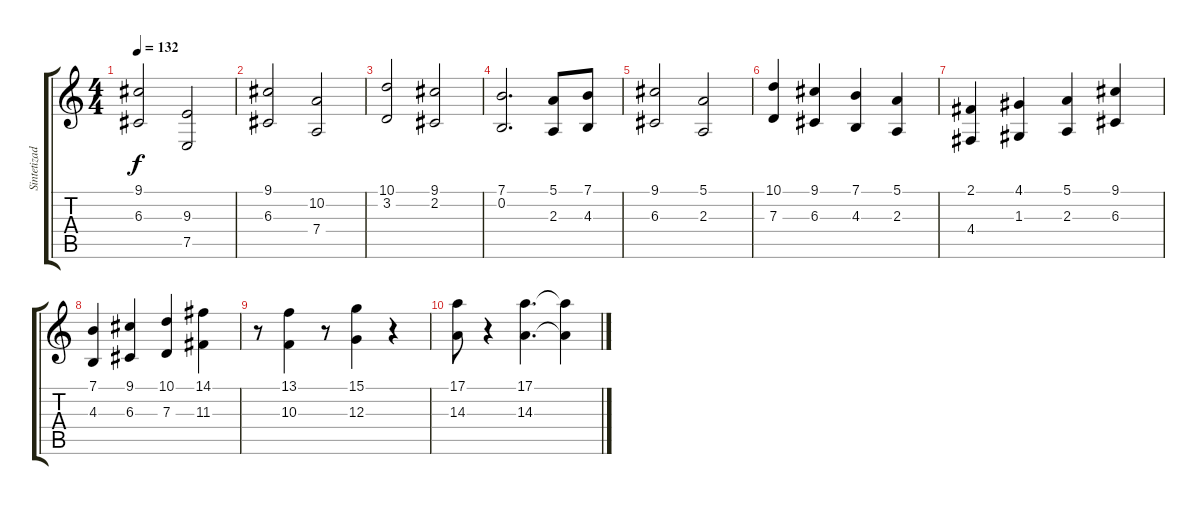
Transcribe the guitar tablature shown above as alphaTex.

\track ("Sintetizador 1" "Sintetizad") {instrument brasssection}
\staff {score tabs}
\tuning (E4 B3 G3 D3 A2 E2) {hide}
\ts (4 4)
\tempo 132
\clef g2
\ks c
(9.1 6.3).2{dy f instrument synthbrass1} (9.3 7.5).2 |
(9.1 6.3).2 (10.2 7.4).2 |
(10.1 3.2).2 (9.1 2.2).2 |
(7.1 0.2).2{d} (5.1 2.3).8 (7.1 4.3).8 |
(9.1 6.3).2 (5.1 2.3).2 |
(10.1 7.3).4 (9.1 6.3).4 (7.1 4.3).4 (5.1 2.3).4 |
(2.1 4.4).4 (4.1 1.3).4 (5.1 2.3).4 (9.1 6.3).4 |
(7.1 4.3).4 (9.1 6.3).4 (10.1 7.3).4 (14.1 11.3).4 |
r.8 (13.1 10.3).4 r.8 (15.1 12.3).4 r.4 |
(17.1 14.3).8 r.4 (17.1 14.3).4{d} (17.1{t} 14.3{t}).4
